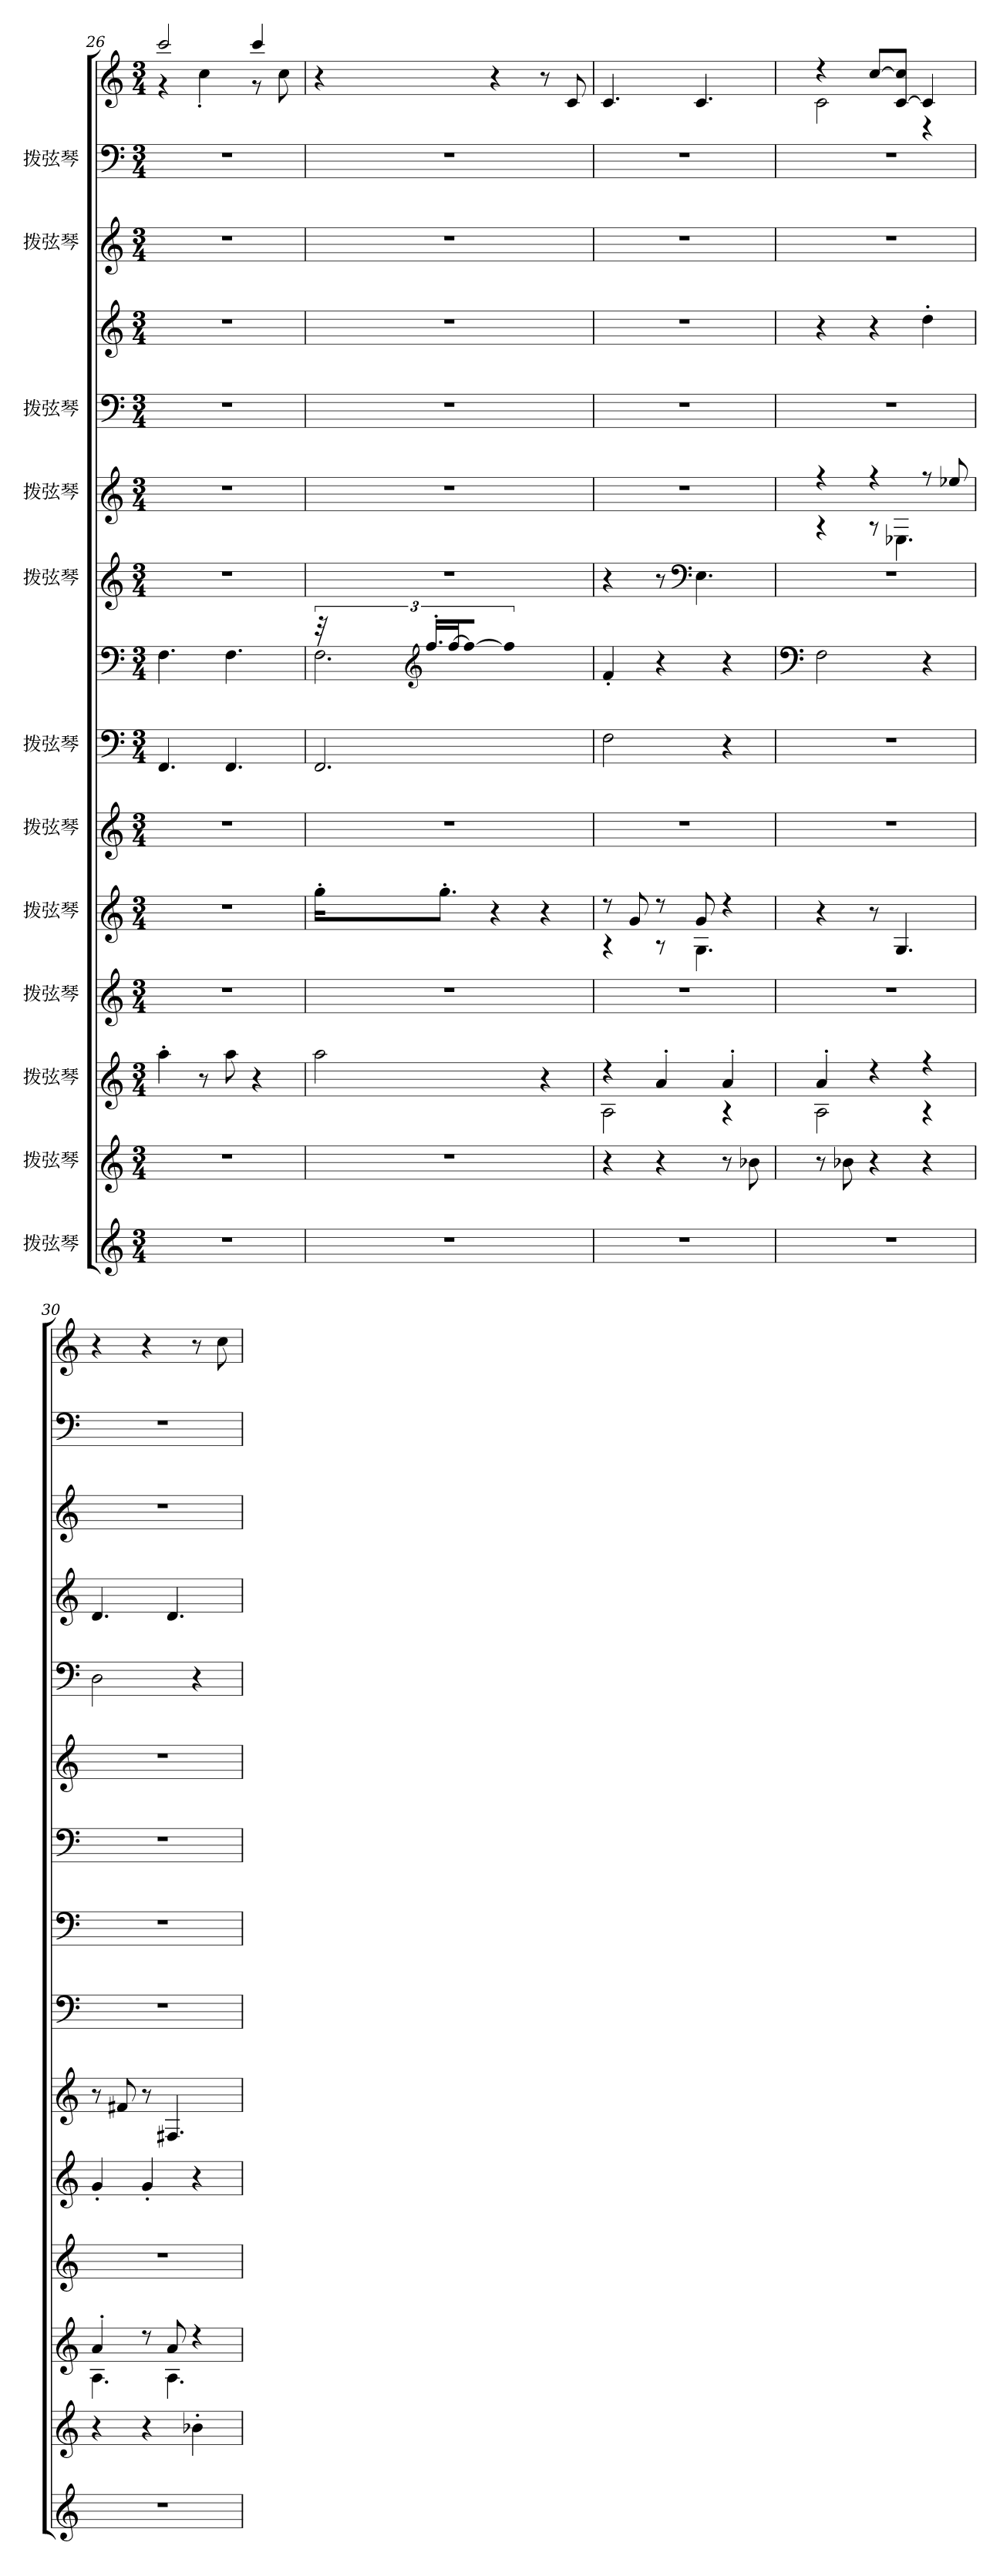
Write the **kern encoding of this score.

**kern	**kern	**kern	**kern	**kern	**kern	**kern	**kern	**kern	**kern	**kern	**kern	**kern	**kern	**kern
*part12	*part11	*part10	*part9	*part8	*part7	*part6	*part6	*part5	*part4	*part3	*part3	*part2	*part1	*part1
*staff15	*staff14	*staff13	*staff12	*staff11	*staff10	*staff9	*staff8	*staff7	*staff6	*staff5	*staff4	*staff3	*staff2	*staff1
*I"拨弦琴	*I"拨弦琴	*I"拨弦琴	*I"拨弦琴	*I"拨弦琴	*I"拨弦琴	*I"拨弦琴	*	*I"拨弦琴	*I"拨弦琴	*I"拨弦琴	*	*I"拨弦琴	*I"拨弦琴	*
*clefG2	*clefG2	*clefG2	*clefG2	*clefG2	*clefG2	*clefF4	*clefF4	*clefG2	*clefG2	*clefF4	*clefG2	*clefG2	*clefF4	*clefG2
*k[]	*k[]	*k[]	*k[]	*k[]	*k[]	*k[]	*k[]	*k[]	*k[]	*k[]	*k[]	*k[]	*k[]	*k[]
*M3/4	*M3/4	*M3/4	*M3/4	*M3/4	*M3/4	*M3/4	*M3/4	*M3/4	*M3/4	*M3/4	*M3/4	*M3/4	*M3/4	*M3/4
=26	=26	=26	=26	=26	=26	=26	=26	=26	=26	=26	=26	=26	=26	=26
*	*	*	*	*	*	*	*	*	*	*	*	*	*	*^
2.r	2.r	4aa'\	2.r	2.r	2.r	4.FF/	4.F\	2.r	2.r	2.r	2.r	2.r	2.r	2ccc/	4r
.	.	8r	.	.	.	.	.	.	.	.	.	.	.	.	4cc'\
.	.	8aa\	.	.	.	4.FF/	4.F\	.	.	.	.	.	.	.	.
.	.	4r	.	.	.	.	.	.	.	.	.	.	.	4ccc/	8r
.	.	.	.	.	.	.	.	.	.	.	.	.	.	.	8cc\
*	*	*	*	*	*	*	*	*	*	*	*	*	*	*v	*v
=27	=27	=27	=27	=27	=27	=27	=27	=27	=27	=27	=27	=27	=27	=27
*	*	*	*	*	*	*	*^	*	*	*	*	*	*	*
2.r	2.r	2aa\	2.r	16gg'\KL	2.r	2.FF/	48r	2.F\	2.r	2.r	2.r	2.r	2.r	2.r	4r
*	*	*	*	*	*	*	*clefG2	*	*	*	*	*	*	*	*
.	.	.	.	.	.	.	24.ff'/LL	.	.	.	.	.	.	.	.
.	.	.	.	8.gg'\J	.	.	.	.	.	.	.	.	.	.	.
.	.	.	.	.	.	.	[24ff/J	.	.	.	.	.	.	.	.
.	.	.	.	.	.	.	8ff/J_	.	.	.	.	.	.	.	.
.	.	.	.	4r	.	.	2ff/]	.	.	.	.	.	.	.	4r
.	.	4r	.	4r	.	.	.	.	.	.	.	.	.	.	8r
.	.	.	.	.	.	.	.	.	.	.	.	.	.	.	8c/
*	*	*	*	*	*	*	*v	*v	*	*	*	*	*	*	*
!!LO:PB:g=z
=28	=28	=28	=28	=28	=28	=28	=28	=28	=28	=28	=28	=28	=28	=28
*	*	*^	*	*^	*	*	*	*	*	*	*	*	*	*
2.r	4r	4r	2A\	2.r	8r	4r	2.r	2F\	4f'/	4r	2.r	2.r	2.r	2.r	2.r	4.c/
.	.	.	.	.	8g/	.	.	.	.	.	.	.	.	.	.	.
.	4r	4a'/	.	.	8r	8r	.	.	4r	8r	.	.	.	.	.	.
*	*	*	*	*	*	*	*	*	*	*clefF4	*	*	*	*	*	*
.	.	.	.	.	8g/	4.G\	.	.	.	4.E\	.	.	.	.	.	4.c/
.	8r	4a'/	4r	.	4r	.	.	4r	4r	.	.	.	.	.	.	.
.	8b-X\	.	.	.	.	.	.	.	.	.	.	.	.	.	.	.
*	*	*	*	*	*v	*v	*	*	*	*	*	*	*	*	*	*
=29	=29	=29	=29	=29	=29	=29	=29	=29	=29	=29	=29	=29	=29	=29	=29
*	*	*	*	*	*	*	*	*clefF4	*	*	*	*	*	*	*
*	*	*	*	*	*	*	*	*	*	*^	*	*	*	*	*^
2.r	8r	4a'/	2A\	2.r	4r	2.r	2.r	2F\	2.r	4r	4r	2.r	4r	2.r	2.r	4r	2c\
.	8b-X\	.	.	.	.	.	.	.	.	.	.	.	.	.	.	.	.
.	4r	4r	.	.	8r	.	.	.	.	4r	8r	.	4r	.	.	[8cc/L	.
.	.	.	.	.	4.G/	.	.	.	.	.	4.E-X\	.	.	.	.	[8c/ 8cc/]J	.
.	4r	4r	4r	.	.	.	.	4r	.	8r	.	.	4dd'\	.	.	4c/]	4r
.	.	.	.	.	.	.	.	.	.	8ee-X/	.	.	.	.	.	.	.
*	*	*	*	*	*	*	*	*	*	*v	*v	*	*	*	*	*v	*v
=30	=30	=30	=30	=30	=30	=30	=30	=30	=30	=30	=30	=30	=30	=30	=30
2.r	4r	4a'/	4.A\	2.r	4g'/	8r	2.r	2.r	2.r	2.r	2D\	4.d/	2.r	2.r	4r
.	.	.	.	.	.	8f#X/	.	.	.	.	.	.	.	.	.
.	4r	8r	.	.	4g'/	8r	.	.	.	.	.	.	.	.	4r
.	.	8a/	4.A\	.	.	4.F#X/	.	.	.	.	.	4.d/	.	.	.
.	4b-X'\	4r	.	.	4r	.	.	.	.	.	4r	.	.	.	8r
.	.	.	.	.	.	.	.	.	.	.	.	.	.	.	8cc\
*	*	*v	*v	*	*	*	*	*	*	*	*	*	*	*	*
=	=	=	=	=	=	=	=	=	=	=	=	=	=	=
*-	*-	*-	*-	*-	*-	*-	*-	*-	*-	*-	*-	*-	*-	*-
